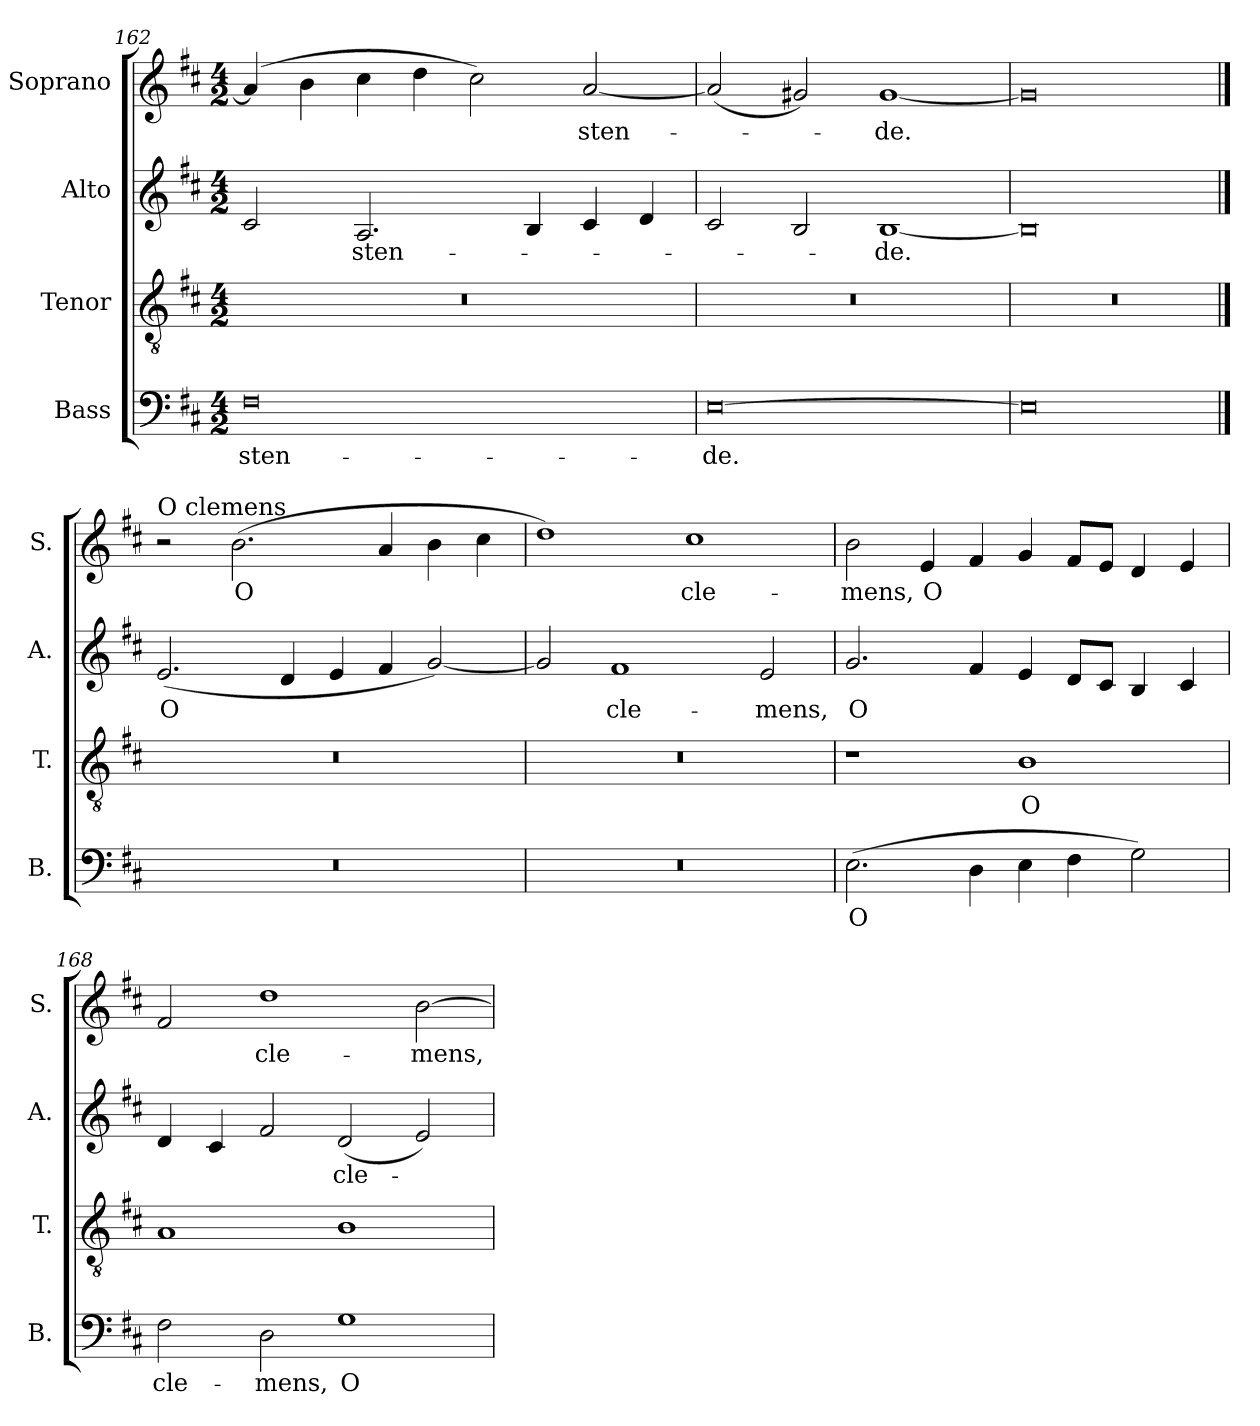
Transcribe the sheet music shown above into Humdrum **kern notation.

**kern	**text	**kern	**text	**kern	**text	**kern	**text
*part4	*part4	*part3	*part3	*part2	*part2	*part1	*part1
*staff4	*staff4	*staff3	*staff3	*staff2	*staff2	*staff1	*staff1
*I"Bass	*	*I"Tenor	*	*I"Alto	*	*I"Soprano	*
*I'B.	*	*I'T.	*	*I'A.	*	*I'S.	*
*clefF4	*	*clefGv2	*	*clefG2	*	*clefG2	*
*	*	*ITrd7c12	*	*	*	*	*
*k[f#c#]	*	*k[f#c#]	*	*k[f#c#]	*	*k[f#c#]	*
*D:	*	*D:	*	*D:	*	*D:	*
*M4/2	*	*M4/2	*	*M4/2	*	*M4/2	*
=162	=162	=162	=162	=162	=162	=162	=162
!	!LO:LY:b:color=#000000	!LO:N:vis=1	!	!	!	!	!
0F#i	-sten-	0r	.	2c#i/	.	(4ai/]	.
.	.	.	.	.	.	4bi\	.
!	!	!	!	!	!LO:LY:b:color=#000000	!	!
.	.	.	.	2.Ai/	-sten-	4cc#i\	.
.	.	.	.	.	.	4ddi\	.
.	.	.	.	.	.	2cc#i\)	.
.	.	.	.	4Bi/	.	.	.
!	!	!	!	!	!	!	!LO:LY:b:color=#000000
.	.	.	.	4c#i/	.	[2ai/	-sten-
.	.	.	.	4di/	.	.	.
=163	=163	=163	=163	=163	=163	=163	=163
!	!LO:LY:b:color=#000000	!LO:N:vis=1	!	!	!	!	!
[0Ei	-de.	0r	.	2c#i/	.	(2ai/]	.
.	.	.	.	2Bi/	.	2g#Xi/)	.
!	!	!	!	!	!LO:LY:b:color=#000000	!	!
!	!	!	!	!	!	!	!LO:LY:b:color=#000000
.	.	.	.	[1Bi	-de.	[1g#i	-de.
=164	=164	=164	=164	=164	=164	=164	=164
!	!	!LO:N:vis=1	!	!	!	!	!
0Ei]	.	0r	.	0Bi]	.	0g#i]	.
!!LO:LB:g=z
==165	==165	==165	==165	==165	==165	==165	==165
!LO:N:vis=1	!	!LO:N:vis=1	!	!	!	!	!
!	!	!	!	!	!	!LO:TX:a:t=O clemens	!
!	!	!	!	!	!LO:LY:b:color=#000000	!	!
0r	.	0r	.	(2.ei/	O	2r	.
!	!	!	!	!	!	!	!LO:LY:b:color=#000000
.	.	.	.	.	.	(2.bi\	O
.	.	.	.	4di/	.	.	.
.	.	.	.	4ei/	.	.	.
.	.	.	.	4f#i/	.	4ai/	.
.	.	.	.	[2gi/)	.	4bi\	.
.	.	.	.	.	.	4cc#i\	.
=166	=166	=166	=166	=166	=166	=166	=166
!LO:N:vis=1	!	!LO:N:vis=1	!	!	!	!	!
0r	.	0r	.	2gi/]	.	1ddi)	.
!	!	!	!	!	!LO:LY:b:color=#000000	!	!
.	.	.	.	1f#i	cle-	.	.
!	!	!	!	!	!	!	!LO:LY:b:color=#000000
.	.	.	.	.	.	1cc#i	cle-
!	!	!	!	!	!LO:LY:b:color=#000000	!	!
.	.	.	.	2ei/	-mens,	.	.
=167	=167	=167	=167	=167	=167	=167	=167
!	!LO:LY:b:color=#000000	!	!	!	!	!	!
!	!	!	!	!	!LO:LY:b:color=#000000	!	!
!	!	!	!	!	!	!	!LO:LY:b:color=#000000
(2.Ei\	O	1r	.	2.gi/	O	2bi\	-mens,
!	!	!	!	!	!	!	!LO:LY:b:color=#000000
.	.	.	.	.	.	4ei/	O
4Di\	.	.	.	4f#i/	.	4f#i/	.
!	!	!	!LO:LY:b:color=#000000	!	!	!	!
4Ei\	.	1BBi	O	4ei/	.	4gi/	.
4F#i\	.	.	.	8di/L	.	8f#i/L	.
.	.	.	.	8c#i/J	.	8ei/J	.
2Gi\)	.	.	.	4Bi/	.	4di/	.
.	.	.	.	4c#i/	.	4ei/	.
=168	=168	=168	=168	=168	=168	=168	=168
!	!LO:LY:b:color=#000000	!	!	!	!	!	!
2F#i\	cle-	1AAi	.	4di/	.	2f#i/	.
.	.	.	.	4c#i/	.	.	.
!	!LO:LY:b:color=#000000	!	!	!	!	!	!
!	!	!	!	!	!	!	!LO:LY:b:color=#000000
2Di\	-mens,	.	.	2f#i/	.	1ddi	cle-
!	!LO:LY:b:color=#000000	!	!	!	!	!	!
!	!	!	!	!	!LO:LY:b:color=#000000	!	!
1Gi	O	1BBi	.	(2di/	cle-	.	.
!	!	!	!	!	!	!	!LO:LY:b:color=#000000
.	.	.	.	2ei/)	.	[2bi\	-mens,
=	=	=	=	=	=	=	=
*-	*-	*-	*-	*-	*-	*-	*-
